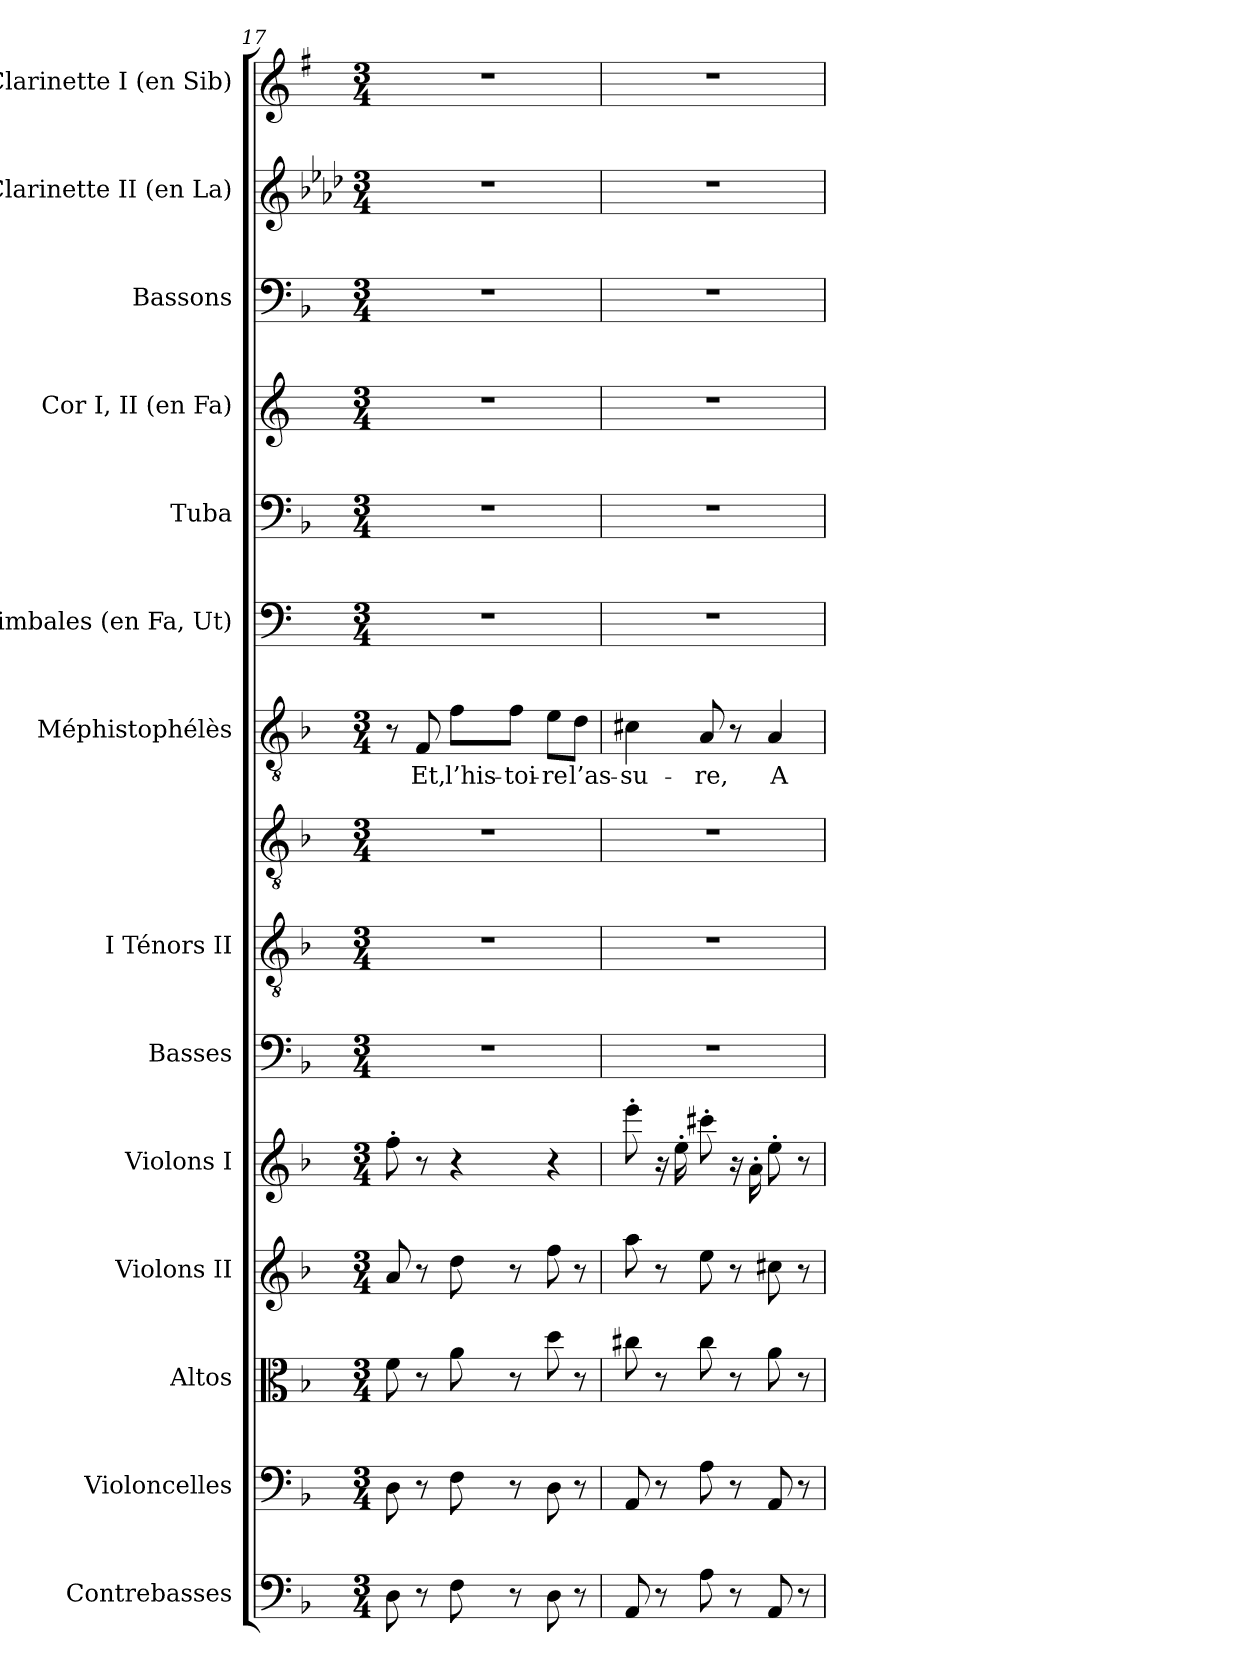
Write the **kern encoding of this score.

**kern	**kern	**kern	**kern	**kern	**kern	**kern	**kern	**kern	**text	**kern	**kern	**kern	**kern	**kern	**kern
*part14	*part13	*part12	*part11	*part10	*part9	*part8	*part8	*part7	*part7	*part6	*part5	*part4	*part3	*part2	*part1
*staff15	*staff14	*staff13	*staff12	*staff11	*staff10	*staff9	*staff8	*staff7	*staff7	*staff6	*staff5	*staff4	*staff3	*staff2	*staff1
*I"Contrebasses	*I"Violoncelles	*I"Altos	*I"Violons II	*I"Violons I	*I"Basses	*I"I  Ténors  II	*	*I"Méphistophélès	*	*I"Timbales (en Fa, Ut)	*I"Tuba	*I"Cor I, II (en Fa)	*I"Bassons	*I"Clarinette II (en La)	*I"Clarinette I (en Sib)
*I'C-b.	*I'Vlles	*I'Altos	*I'Vns II	*I'Vns I	*I'Basses	*I'Tén.	*	*I'Méphist.	*	*	*I'Tb.	*I'Cor (Fa)	*I'Bns	*I'Cl. (La)	*I'Cl. (Sib)
*clefF4	*clefF4	*clefC3	*clefG2	*clefG2	*clefF4	*clefGv2	*clefGv2	*clefGv2	*	*clefF4	*clefF4	*clefG2	*clefF4	*clefG2	*clefG2
*ITrd7c12	*	*	*	*	*	*ITrd7c12	*ITrd7c12	*ITrd7c12	*	*	*	*ITrd4c7	*	*ITrd2c3	*ITrd1c2
*k[b-]	*k[b-]	*k[b-]	*k[b-]	*k[b-]	*k[b-]	*k[b-]	*k[b-]	*k[b-]	*	*k[]	*k[b-]	*k[b-]	*k[b-]	*k[b-]	*k[b-]
*F:	*F:	*F:	*F:	*F:	*F:	*F:	*F:	*F:	*	*C:	*F:	*F:	*F:	*F:	*F:
*M3/4	*M3/4	*M3/4	*M3/4	*M3/4	*M3/4	*M3/4	*M3/4	*M3/4	*	*M3/4	*M3/4	*M3/4	*M3/4	*M3/4	*M3/4
=17	=17	=17	=17	=17	=17	=17	=17	=17	=17	=17	=17	=17	=17	=17	=17
!	!	!	!	!	!LO:N:vis=1	!LO:N:vis=1	!LO:N:vis=1	!	!	!LO:N:vis=1	!LO:N:vis=1	!LO:N:vis=1	!LO:N:vis=1	!LO:N:vis=1	!LO:N:vis=1
8DDi\	8Di\	8fi\	8ai/	8ff'i\	2.r	2.r	2.r	8r	.	2.r	2.r	2.r	2.r	2.r	2.r
!	!	!	!	!	!	!	!	!	!LO:LY:b:color=#000000	!	!	!	!	!	!
8r	8r	8r	8r	8r	.	.	.	8FFi/	Et,	.	.	.	.	.	.
!	!	!	!	!	!	!	!	!	!LO:LY:b:color=#000000	!	!	!	!	!	!
8FFi\	8Fi\	8ai\	8ddi\	4r	.	.	.	8Fi\L	l’his-	.	.	.	.	.	.
!	!	!	!	!	!	!	!	!	!LO:LY:b:color=#000000	!	!	!	!	!	!
8r	8r	8r	8r	.	.	.	.	8Fi\J	-toi-	.	.	.	.	.	.
!	!	!	!	!	!	!	!	!	!LO:LY:b:color=#000000	!	!	!	!	!	!
8DDi\	8Di\	8ddi\	8ffi\	4r	.	.	.	8Ei\L	-re	.	.	.	.	.	.
!	!	!	!	!	!	!	!	!	!LO:LY:b:color=#000000	!	!	!	!	!	!
8r	8r	8r	8r	.	.	.	.	8Di\J	l’as-	.	.	.	.	.	.
=18	=18	=18	=18	=18	=18	=18	=18	=18	=18	=18	=18	=18	=18	=18	=18
!	!	!	!	!	!LO:N:vis=1	!LO:N:vis=1	!LO:N:vis=1	!	!	!	!	!	!	!	!
!	!	!	!	!	!	!	!	!	!LO:LY:b:color=#000000	!LO:N:vis=1	!LO:N:vis=1	!LO:N:vis=1	!LO:N:vis=1	!LO:N:vis=1	!LO:N:vis=1
8AAAi/	8AAi/	8cc#Xi\	8aai\	8eee'i\	2.r	2.r	2.r	4C#Xi\	-su-	2.r	2.r	2.r	2.r	2.r	2.r
8r	8r	8r	8r	16r	.	.	.	.	.	.	.	.	.	.	.
.	.	.	.	16ee'i\	.	.	.	.	.	.	.	.	.	.	.
!	!	!	!	!	!	!	!	!	!LO:LY:b:color=#000000	!	!	!	!	!	!
8AAi\	8Ai\	8cc#i\	8eei\	8ccc#X'i\	.	.	.	8AAi/	-re,	.	.	.	.	.	.
8r	8r	8r	8r	16r	.	.	.	8r	.	.	.	.	.	.	.
.	.	.	.	16a'i\	.	.	.	.	.	.	.	.	.	.	.
!	!	!	!	!	!	!	!	!	!LO:LY:b:color=#000000	!	!	!	!	!	!
8AAAi/	8AAi/	8ai\	8cc#Xi\	8ee'i\	.	.	.	4AAi/	A	.	.	.	.	.	.
8r	8r	8r	8r	8r	.	.	.	.	.	.	.	.	.	.	.
=	=	=	=	=	=	=	=	=	=	=	=	=	=	=	=
*-	*-	*-	*-	*-	*-	*-	*-	*-	*-	*-	*-	*-	*-	*-	*-
